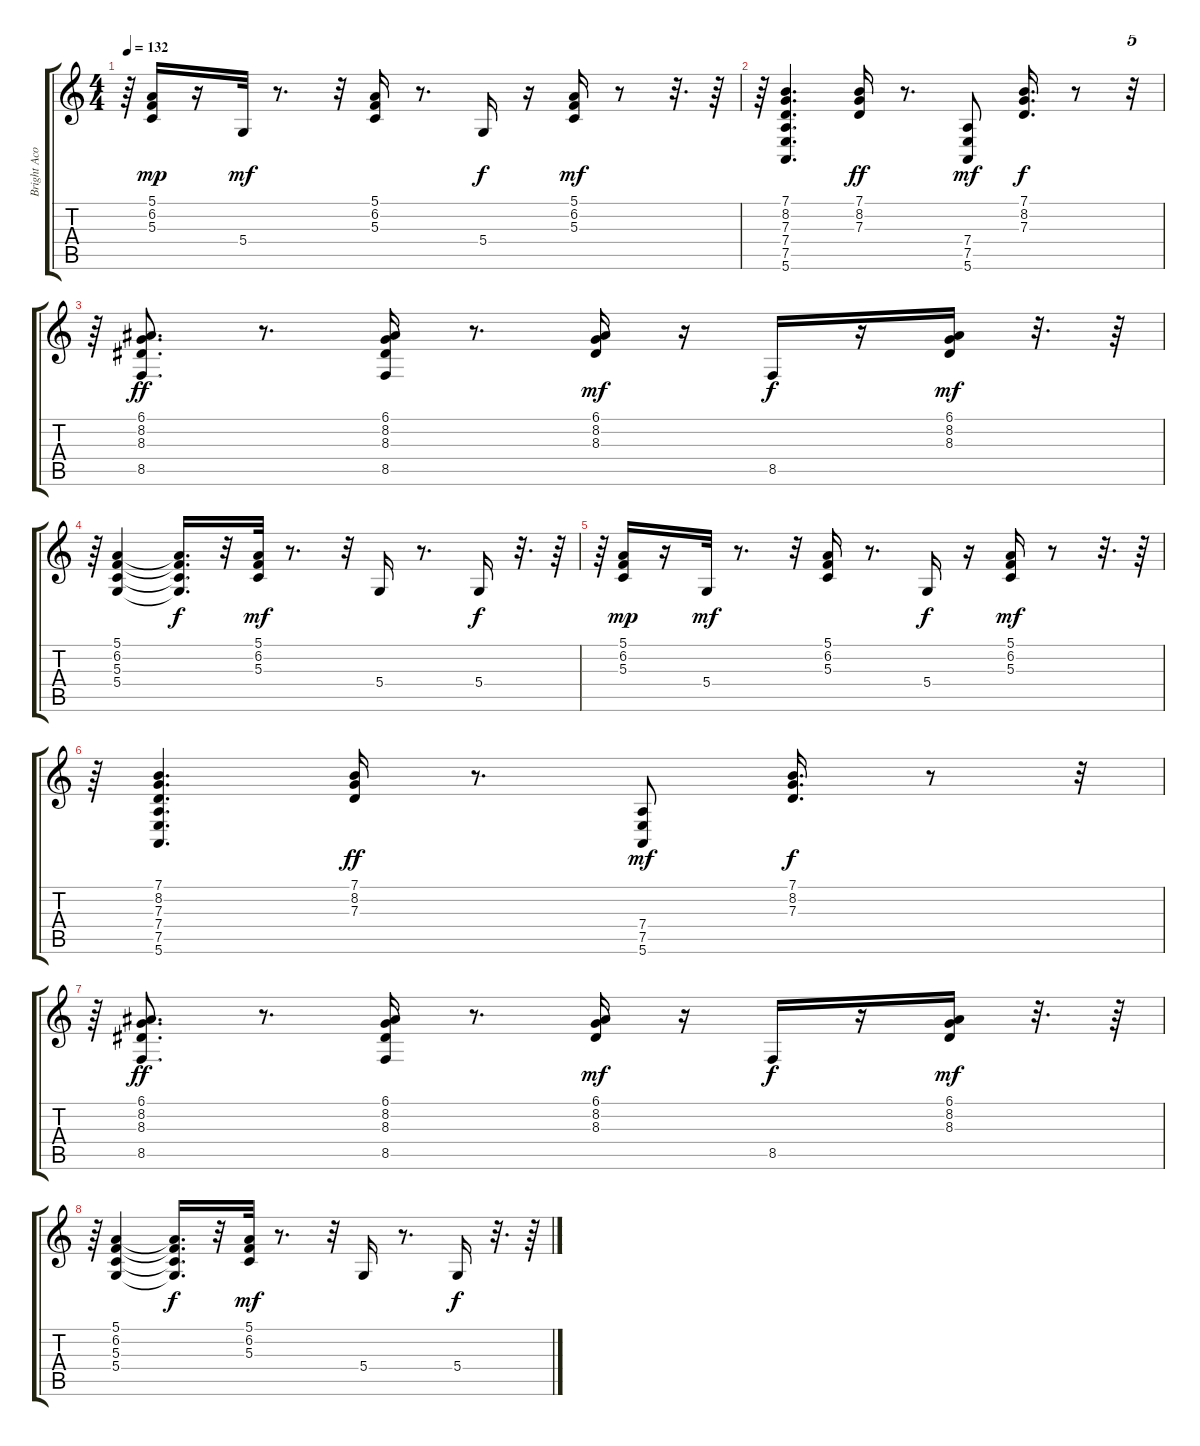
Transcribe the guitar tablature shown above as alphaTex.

\track ("Bright Acoustic" "Bright Aco") {instrument brightacousticpiano}
\staff {score tabs}
\tuning (E4 B3 G3 D3 A2 E2) {hide}
\ts (4 4)
\tempo 132
\clef g2
\ks c
r.64{dy f} (5.1 6.2 5.3).16{dy mp} r.16 5.4.32{dy mf} r.8{d} r.32 (5.1 6.2 5.3).16 r.8{d} 5.4.16{dy f} r.16 (5.1 6.2 5.3).16{dy mf} r.8 r.32{d} r.64 |
r.64 (7.1 8.2 7.3 7.4 7.5 5.6).4{d} (7.1 8.2 7.3).16{dy ff} r.8{d} (7.4 7.5 5.6).8{dy mf} (7.1 8.2 7.3).16{d dy f} r.8 r.32{tu (5 4)} |
r.64 (6.1 8.2 8.3 8.5).8{d dy ff} r.8{d} (6.1 8.2 8.3 8.5).16 r.8{d} (6.1 8.2 8.3).16{dy mf} r.16 8.5.16{dy f} r.16 (6.1 8.2 8.3).16{dy mf} r.32{d} r.64 |
r.64 (5.1 6.2 5.3 5.4).4 (5.1{t} 6.2{t} 5.3{t} 5.4{t}).16{d dy f} r.32 (5.1 6.2 5.3).32{dy mf} r.8{d} r.32 5.4.16 r.8{d} 5.4.16{dy f} r.32{d} r.64 |
r.64 (5.1 6.2 5.3).16{dy mp} r.16 5.4.32{dy mf} r.8{d} r.32 (5.1 6.2 5.3).16 r.8{d} 5.4.16{dy f} r.16 (5.1 6.2 5.3).16{dy mf} r.8 r.32{d} r.64 |
r.64 (7.1 8.2 7.3 7.4 7.5 5.6).4{d} (7.1 8.2 7.3).16{dy ff} r.8{d} (7.4 7.5 5.6).8{dy mf} (7.1 8.2 7.3).16{d dy f} r.8 r.32{tu (5 4)} |
r.64 (6.1 8.2 8.3 8.5).8{d dy ff} r.8{d} (6.1 8.2 8.3 8.5).16 r.8{d} (6.1 8.2 8.3).16{dy mf} r.16 8.5.16{dy f} r.16 (6.1 8.2 8.3).16{dy mf} r.32{d} r.64 |
r.64 (5.1 6.2 5.3 5.4).4 (5.1{t} 6.2{t} 5.3{t} 5.4{t}).16{d dy f} r.32 (5.1 6.2 5.3).32{dy mf} r.8{d} r.32 5.4.16 r.8{d} 5.4.16{dy f} r.32{d} r.64
